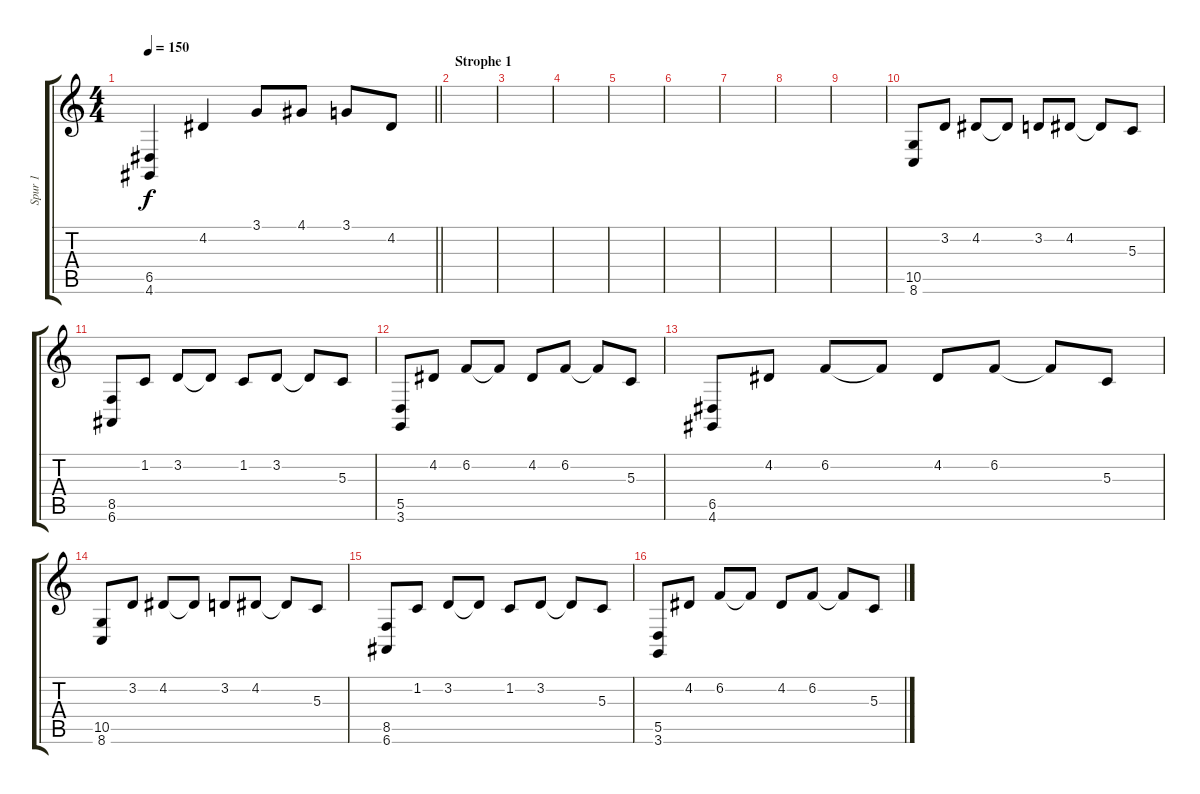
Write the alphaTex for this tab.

\track ("Spur 1" "Spur 1") {instrument acousticgrandpiano}
\staff {score tabs}
\tuning (E4 B3 G3 D3 A2 E2) {hide}
\ts (4 4)
\tempo 150
\clef g2
\barLineRight lightlight
\ks c
(6.5 4.6).4{dy f} 4.2.4 3.1.8 4.1.8 3.1.8 4.2.8 |
\section ("" "Strophe 1")
|
|
|
|
|
|
|
|
(10.5 8.6).8 3.2.8 4.2.8 4.2{t}.8 3.2.8 4.2.8 4.2{t}.8 5.3.8 |
(8.5 6.6).8 1.2.8 3.2.8 3.2{t}.8 1.2.8 3.2.8 3.2{t}.8 5.3.8 |
(5.5 3.6).8 4.2.8 6.2.8 6.2{t}.8 4.2.8 6.2.8 6.2{t}.8 5.3.8 |
(6.5 4.6).8 4.2.8 6.2.8 6.2{t}.8 4.2.8 6.2.8 6.2{t}.8 5.3.8 |
(10.5 8.6).8 3.2.8 4.2.8 4.2{t}.8 3.2.8 4.2.8 4.2{t}.8 5.3.8 |
(8.5 6.6).8 1.2.8 3.2.8 3.2{t}.8 1.2.8 3.2.8 3.2{t}.8 5.3.8 |
(5.5 3.6).8 4.2.8 6.2.8 6.2{t}.8 4.2.8 6.2.8 6.2{t}.8 5.3.8
